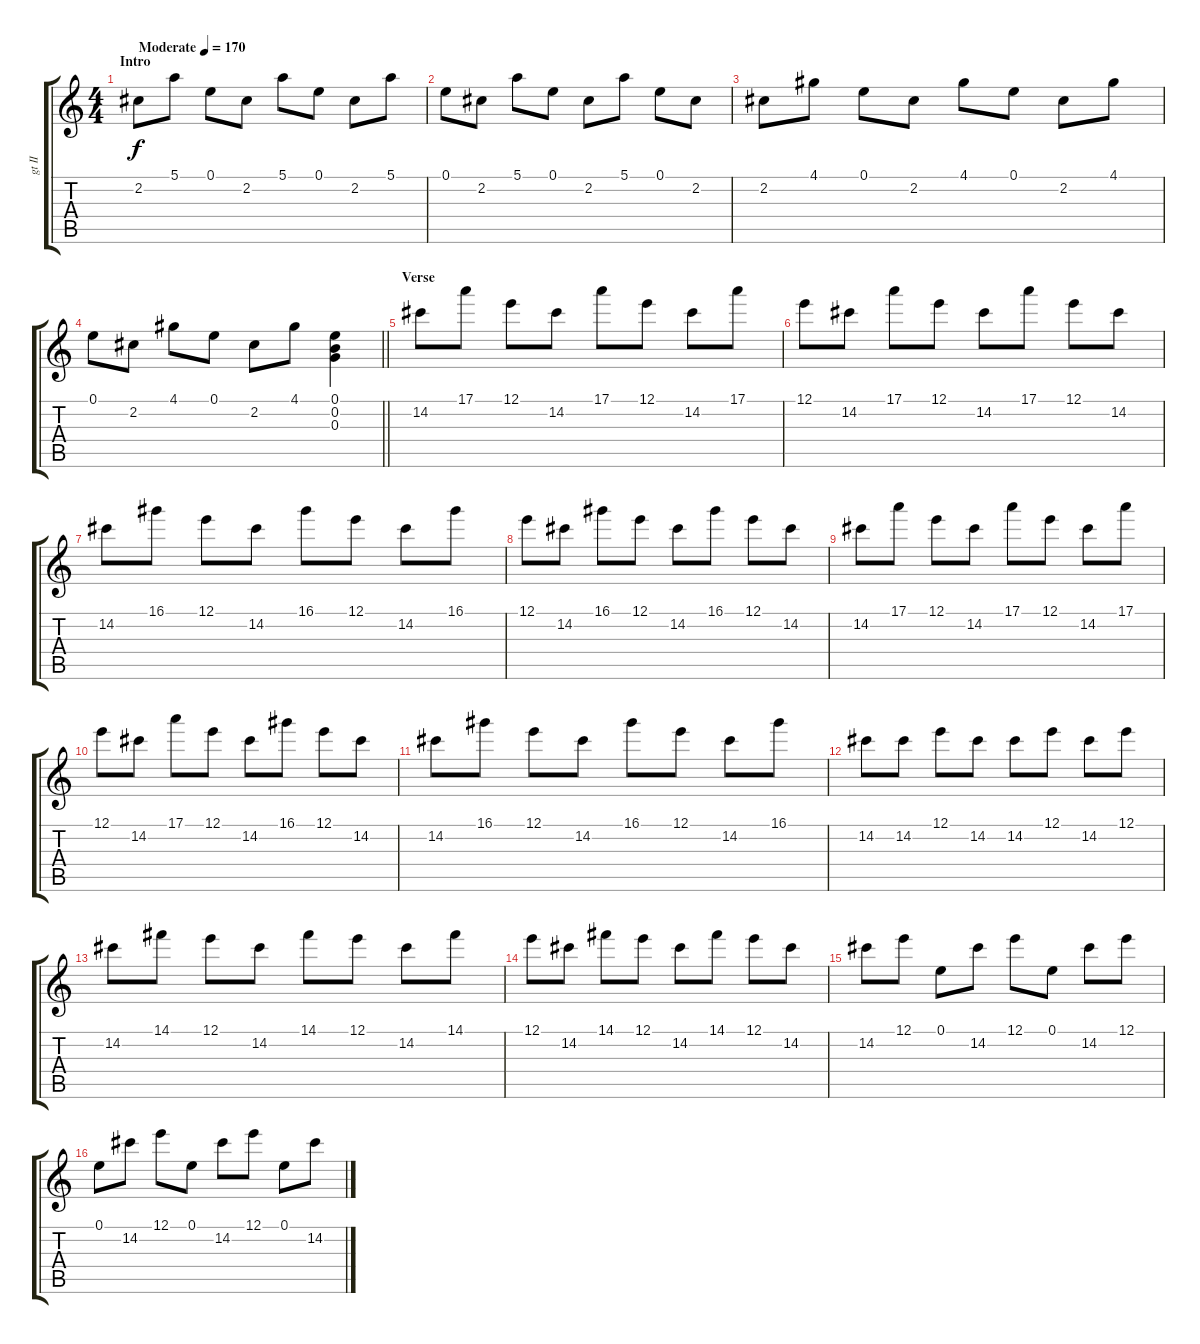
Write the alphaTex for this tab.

\track ("gt II" "gt II") {instrument overdrivenguitar}
\staff {score tabs}
\tuning (E4 B3 G3 D3 A2 D2) {hide}
\ts (4 4)
\section ("" "Intro")
\tempo (170 "Moderate")
\clef g2
\ks c
2.2.8{dy f instrument overdrivenguitar} 5.1.8 0.1.8 2.2.8 5.1.8 0.1.8 2.2.8 5.1.8 |
0.1.8 2.2.8 5.1.8 0.1.8 2.2.8 5.1.8 0.1.8 2.2.8 |
2.2.8 4.1.8 0.1.8 2.2.8 4.1.8 0.1.8 2.2.8 4.1.8 |
\barLineRight lightlight
0.1.8 2.2.8 4.1.8 0.1.8 2.2.8 4.1.8 (0.1 0.2 0.3).4 |
\section ("" "Verse")
14.2.8 17.1.8 12.1.8 14.2.8 17.1.8 12.1.8 14.2.8 17.1.8 |
12.1.8 14.2.8 17.1.8 12.1.8 14.2.8 17.1.8 12.1.8 14.2.8 |
14.2.8 16.1.8 12.1.8 14.2.8 16.1.8 12.1.8 14.2.8 16.1.8 |
12.1.8 14.2.8 16.1.8 12.1.8 14.2.8 16.1.8 12.1.8 14.2.8 |
14.2.8 17.1.8 12.1.8 14.2.8 17.1.8 12.1.8 14.2.8 17.1.8 |
12.1.8 14.2.8 17.1.8 12.1.8 14.2.8 16.1.8 12.1.8 14.2.8 |
14.2.8 16.1.8 12.1.8 14.2.8 16.1.8 12.1.8 14.2.8 16.1.8 |
14.2.8 14.2.8 12.1.8 14.2.8 14.2.8 12.1.8 14.2.8 12.1.8 |
14.2.8 14.1.8 12.1.8 14.2.8 14.1.8 12.1.8 14.2.8 14.1.8 |
12.1.8 14.2.8 14.1.8 12.1.8 14.2.8 14.1.8 12.1.8 14.2.8 |
14.2.8 12.1.8 0.1.8 14.2.8 12.1.8 0.1.8 14.2.8 12.1.8 |
0.1.8 14.2.8 12.1.8 0.1.8 14.2.8 12.1.8 0.1.8 14.2.8
